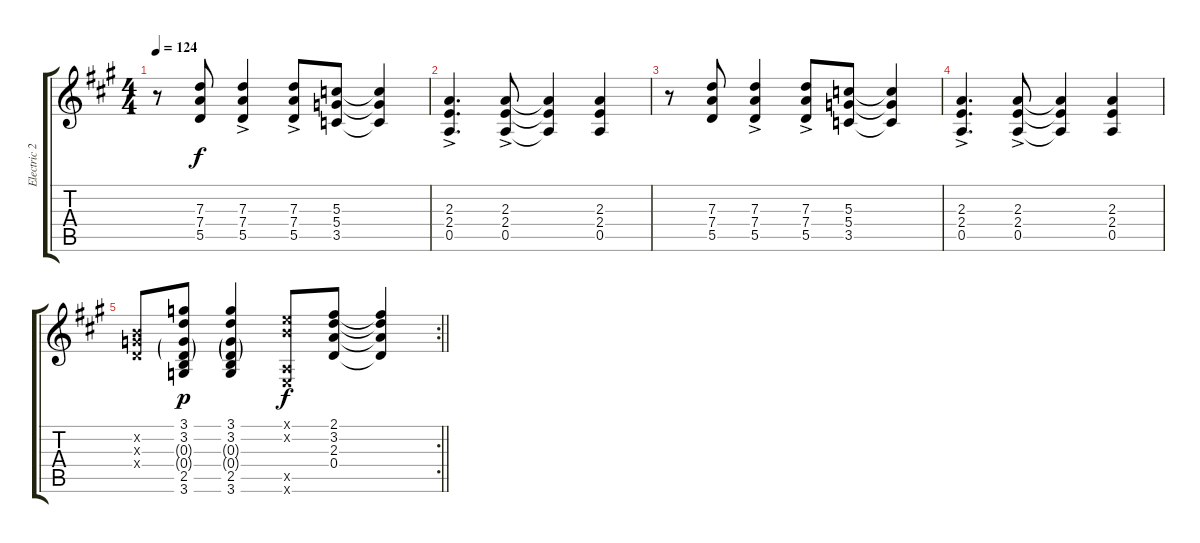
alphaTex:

\track ("Electric 2" "Electric 2") {instrument overdrivenguitar}
\staff {score tabs}
\tuning (E4 B3 G3 D3 A2 E2) {hide}
\ts (4 4)
\tempo 124
\clef g2
\ks a
r.8{dy f} (7.3 7.4 5.5).8 (7.3 7.4{ac} 5.5{ac}).4 (7.3{ac} 7.4{ac} 5.5{ac}).8 (5.3 5.4 3.5).8 (5.3{t} 5.4{t} 3.5{t}).4 |
(2.3{ac} 2.4{ac} 0.5{ac}).4{d} (2.3{ac} 2.4{ac} 0.5{ac}).8 (2.3{t} 2.4{t} 0.5{t}).4 (2.3 2.4 0.5).4 |
r.8 (7.3 7.4 5.5).8 (7.3 7.4{ac} 5.5{ac}).4 (7.3{ac} 7.4{ac} 5.5{ac}).8 (5.3 5.4 3.5).8 (5.3{t} 5.4{t} 3.5{t}).4 |
(2.3{ac} 2.4{ac} 0.5{ac}).4{d} (2.3{ac} 2.4{ac} 0.5{ac}).8 (2.3{t} 2.4{t} 0.5{t}).4 (2.3 2.4 0.5).4 |
\rc 2
\barLineRight lightlight
(0.2{x} 0.3{x} 0.4{x}).8 (3.1 3.2 0.3{g} 0.4{g} 2.5 3.6).8{dy p} (3.1 3.2 0.3{g} 0.4{g} 2.5 3.6).4 (0.1{x} 0.2{x} 0.5{x} 0.6{x}).8{dy f} (2.1 3.2 2.3 0.4).8 (2.1{t} 3.2{t} 2.3{t} 0.4{t}).4
